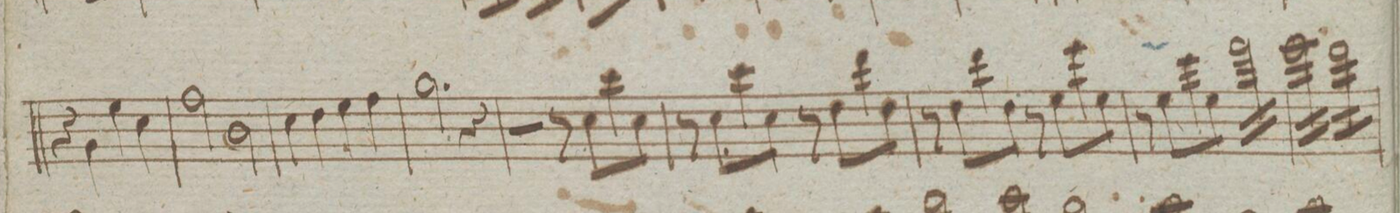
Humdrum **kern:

**kern	**dynam
*I"Violino Imo	*
*clefG2	*
*k[]	*
*met(c|)	*
*M2/2	*
4r	.
4g\	.
4ee\	.
4cc\	.
=211	=211
2ff\	.
2b\	.
=212	=212
4cc\	.
4dd\	.
4ee\	.
4ff\	.
=213	=213
2.gg\	.
4r	.
=214	=214
2r	.
8r	.
8cc\L	.
8ccc\	.
8cc\J	.
=215	=215
8r	.
8cc\L	.
8ccc\	.
8cc\J	.
8r	.
8dd\L	.
8ddd\	.
8dd\J	.
=216	=216
8r	.
8dd\L	.
8ddd\	.
8dd\J	.
8r	.
8ee\L	.
8eee\	.
8ee\J	.
=217	=217
8r	.
8ee\L	.
8eee\	.
8ee\J	.
*tremolo	*
16fff\LL	.
16fff\	.
16fff\	.
16fff\	.
16fff\	.
16fff\	.
16fff\	.
16fff\JJ	.
=218	=218
16eee\LL	.
16eee\	.
16eee\	.
16eee\	.
16eee\	.
16eee\	.
16eee\	.
16eee\JJ	.
16ddd\LL	.
16ddd\	.
16ddd\	.
16ddd\	.
16ddd\	.
16ddd\	.
16ddd\	.
16ddd\JJ	.
=219	=219
*-	*-
